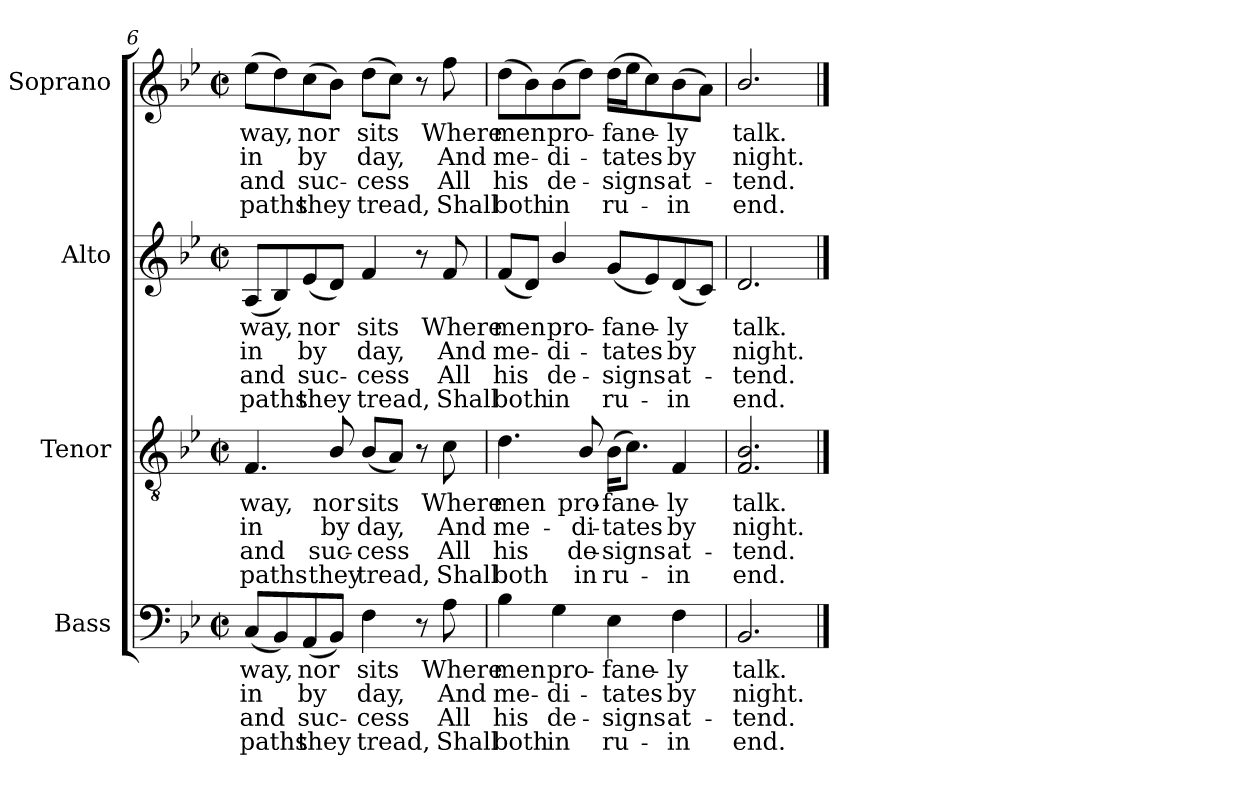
**kern	**text	**text	**text	**text	**kern	**text	**text	**text	**text	**kern	**text	**text	**text	**text	**kern	**text	**text	**text	**text
*part4	*part4	*part4	*part4	*part4	*part3	*part3	*part3	*part3	*part3	*part2	*part2	*part2	*part2	*part2	*part1	*part1	*part1	*part1	*part1
*staff4	*staff4	*staff4	*staff4	*staff4	*staff3	*staff3	*staff3	*staff3	*staff3	*staff2	*staff2	*staff2	*staff2	*staff2	*staff1	*staff1	*staff1	*staff1	*staff1
*I"Bass	*	*	*	*	*I"Tenor	*	*	*	*	*I"Alto	*	*	*	*	*I"Soprano	*	*	*	*
*I'B.	*	*	*	*	*I'T.	*	*	*	*	*I'A.	*	*	*	*	*I'S.	*	*	*	*
*clefF4	*	*	*	*	*clefGv2	*	*	*	*	*clefG2	*	*	*	*	*clefG2	*	*	*	*
*	*	*	*	*	*ITrd7c12	*	*	*	*	*	*	*	*	*	*	*	*	*	*
*k[b-e-]	*	*	*	*	*k[b-e-]	*	*	*	*	*k[b-e-]	*	*	*	*	*k[b-e-]	*	*	*	*
*B-:	*	*	*	*	*B-:	*	*	*	*	*B-:	*	*	*	*	*B-:	*	*	*	*
*M2/2	*	*	*	*	*M2/2	*	*	*	*	*M2/2	*	*	*	*	*M2/2	*	*	*	*
*met(c|)	*	*	*	*	*met(c|)	*	*	*	*	*met(c|)	*	*	*	*	*met(c|)	*	*	*	*
=6	=6	=6	=6	=6	=6	=6	=6	=6	=6	=6	=6	=6	=6	=6	=6	=6	=6	=6	=6
!	!LO:LY:b:color=#000000	!LO:LY:b:color=#000000	!LO:LY:b:color=#000000	!LO:LY:b:color=#000000	!	!	!	!	!	!	!	!	!	!	!	!	!	!	!
!	!	!	!	!	!	!LO:LY:b:color=#000000	!LO:LY:b:color=#000000	!LO:LY:b:color=#000000	!LO:LY:b:color=#000000	!	!	!	!	!	!	!	!	!	!
!	!	!	!	!	!	!	!	!	!	!	!LO:LY:b:color=#000000	!LO:LY:b:color=#000000	!LO:LY:b:color=#000000	!LO:LY:b:color=#000000	!	!	!	!	!
!	!	!	!	!	!	!	!	!	!	!	!	!	!	!	!	!LO:LY:b:color=#000000	!LO:LY:b:color=#000000	!LO:LY:b:color=#000000	!LO:LY:b:color=#000000
(8Ci/L	way,	-in	and	paths	4.FFi/	way,	-in	and	paths	(8Ai/L	way,	-in	and	paths	(8ee-i\L	way,	-in	and	paths
8BB-i/)	.	.	.	.	.	.	.	.	.	8B-i/)	.	.	.	.	8ddi\)	.	.	.	.
!	!LO:LY:b:color=#000000	!LO:LY:b:color=#000000	!LO:LY:b:color=#000000	!LO:LY:b:color=#000000	!	!	!	!	!	!	!	!	!	!	!	!	!	!	!
!	!	!	!	!	!	!	!	!	!	!	!LO:LY:b:color=#000000	!LO:LY:b:color=#000000	!LO:LY:b:color=#000000	!LO:LY:b:color=#000000	!	!	!	!	!
!	!	!	!	!	!	!	!	!	!	!	!	!	!	!	!	!LO:LY:b:color=#000000	!LO:LY:b:color=#000000	!LO:LY:b:color=#000000	!LO:LY:b:color=#000000
(8AAi/	nor	by	suc-	-they	.	.	.	.	.	(8e-i/	nor	by	suc-	-they	(8cci\	nor	by	suc-	-they
!	!	!	!	!	!	!LO:LY:b:color=#000000	!LO:LY:b:color=#000000	!LO:LY:b:color=#000000	!LO:LY:b:color=#000000	!	!	!	!	!	!	!	!	!	!
8BB-i/J)	.	.	.	.	8BB-i/	nor	by	suc-	-they	8di/J)	.	.	.	.	8b-i\J)	.	.	.	.
!	!LO:LY:b:color=#000000	!LO:LY:b:color=#000000	!LO:LY:b:color=#000000	!LO:LY:b:color=#000000	!	!	!	!	!	!	!	!	!	!	!	!	!	!	!
!	!	!	!	!	!	!LO:LY:b:color=#000000	!LO:LY:b:color=#000000	!LO:LY:b:color=#000000	!LO:LY:b:color=#000000	!	!	!	!	!	!	!	!	!	!
!	!	!	!	!	!	!	!	!	!	!	!LO:LY:b:color=#000000	!LO:LY:b:color=#000000	!LO:LY:b:color=#000000	!LO:LY:b:color=#000000	!	!	!	!	!
!	!	!	!	!	!	!	!	!	!	!	!	!	!	!	!	!LO:LY:b:color=#000000	!LO:LY:b:color=#000000	!LO:LY:b:color=#000000	!LO:LY:b:color=#000000
4Fi\	sits	day,	cess	tread,	(8BB-i/L	sits	day,	cess	tread,	4fi/	sits	day,	cess	tread,	(8ddi\L	sits	day,	cess	tread,
.	.	.	.	.	8AAi/J)	.	.	.	.	.	.	.	.	.	8cci\J)	.	.	.	.
8r	.	.	.	.	8r	.	.	.	.	8r	.	.	.	.	8r	.	.	.	.
!	!LO:LY:b:color=#000000	!LO:LY:b:color=#000000	!LO:LY:b:color=#000000	!LO:LY:b:color=#000000	!	!	!	!	!	!	!	!	!	!	!	!	!	!	!
!	!	!	!	!	!	!LO:LY:b:color=#000000	!LO:LY:b:color=#000000	!LO:LY:b:color=#000000	!LO:LY:b:color=#000000	!	!	!	!	!	!	!	!	!	!
!	!	!	!	!	!	!	!	!	!	!	!LO:LY:b:color=#000000	!LO:LY:b:color=#000000	!LO:LY:b:color=#000000	!LO:LY:b:color=#000000	!	!	!	!	!
!	!	!	!	!	!	!	!	!	!	!	!	!	!	!	!	!LO:LY:b:color=#000000	!LO:LY:b:color=#000000	!LO:LY:b:color=#000000	!LO:LY:b:color=#000000
8Ai\	Where	And	All	Shall	8Ci\	Where	And	All	Shall	8fi/	Where	And	All	Shall	8ffi\	Where	And	All	Shall
=7	=7	=7	=7	=7	=7	=7	=7	=7	=7	=7	=7	=7	=7	=7	=7	=7	=7	=7	=7
!	!LO:LY:b:color=#000000	!LO:LY:b:color=#000000	!LO:LY:b:color=#000000	!LO:LY:b:color=#000000	!	!	!	!	!	!	!	!	!	!	!	!	!	!	!
!	!	!	!	!	!	!LO:LY:b:color=#000000	!LO:LY:b:color=#000000	!LO:LY:b:color=#000000	!LO:LY:b:color=#000000	!	!	!	!	!	!	!	!	!	!
!	!	!	!	!	!	!	!	!	!	!	!LO:LY:b:color=#000000	!LO:LY:b:color=#000000	!LO:LY:b:color=#000000	!LO:LY:b:color=#000000	!	!	!	!	!
!	!	!	!	!	!	!	!	!	!	!	!	!	!	!	!	!LO:LY:b:color=#000000	!LO:LY:b:color=#000000	!LO:LY:b:color=#000000	!LO:LY:b:color=#000000
4B-i\	men	me-	his	both	4.Di\	men	me-	his	both	(8fi/L	men	me-	his	both	(8ddi\L	men	me-	his	both
.	.	.	.	.	.	.	.	.	.	8di/J)	.	.	.	.	8b-i\)	.	.	.	.
!	!LO:LY:b:color=#000000	!LO:LY:b:color=#000000	!LO:LY:b:color=#000000	!LO:LY:b:color=#000000	!	!	!	!	!	!	!	!	!	!	!	!	!	!	!
!	!	!	!	!	!	!	!	!	!	!	!LO:LY:b:color=#000000	!LO:LY:b:color=#000000	!LO:LY:b:color=#000000	!LO:LY:b:color=#000000	!	!	!	!	!
!	!	!	!	!	!	!	!	!	!	!	!	!	!	!	!	!LO:LY:b:color=#000000	!LO:LY:b:color=#000000	!LO:LY:b:color=#000000	!LO:LY:b:color=#000000
4Gi\	pro-	-di-	de-	-in	.	.	.	.	.	4b-i/	pro-	-di-	de-	-in	(8b-i\	pro-	-di-	de-	-in
!	!	!	!	!	!	!LO:LY:b:color=#000000	!LO:LY:b:color=#000000	!LO:LY:b:color=#000000	!LO:LY:b:color=#000000	!	!	!	!	!	!	!	!	!	!
.	.	.	.	.	8BB-i/	pro-	-di-	de-	-in	.	.	.	.	.	8ddi\J)	.	.	.	.
!	!LO:LY:b:color=#000000	!LO:LY:b:color=#000000	!LO:LY:b:color=#000000	!LO:LY:b:color=#000000	!	!	!	!	!	!	!	!	!	!	!	!	!	!	!
!	!	!	!	!	!	!LO:LY:b:color=#000000	!LO:LY:b:color=#000000	!LO:LY:b:color=#000000	!LO:LY:b:color=#000000	!	!	!	!	!	!	!	!	!	!
!	!	!	!	!	!	!	!	!	!	!	!LO:LY:b:color=#000000	!LO:LY:b:color=#000000	!LO:LY:b:color=#000000	!LO:LY:b:color=#000000	!	!	!	!	!
!	!	!	!	!	!	!	!	!	!	!	!	!	!	!	!	!LO:LY:b:color=#000000	!LO:LY:b:color=#000000	!LO:LY:b:color=#000000	!LO:LY:b:color=#000000
4E-i\	-fane-	-tates	signs	ru-	(16BB-i\KL	-fane-	-tates	signs	ru-	(8gi/L	-fane-	-tates	signs	ru-	(16ddi\LL	-fane-	-tates	signs	ru-
.	.	.	.	.	8.Ci\J)	.	.	.	.	.	.	.	.	.	16ee-i\J	.	.	.	.
.	.	.	.	.	.	.	.	.	.	8e-i/)	.	.	.	.	8cci\)	.	.	.	.
!	!LO:LY:b:color=#000000	!LO:LY:b:color=#000000	!LO:LY:b:color=#000000	!LO:LY:b:color=#000000	!	!	!	!	!	!	!	!	!	!	!	!	!	!	!
!	!	!	!	!	!	!LO:LY:b:color=#000000	!LO:LY:b:color=#000000	!LO:LY:b:color=#000000	!LO:LY:b:color=#000000	!	!	!	!	!	!	!	!	!	!
!	!	!	!	!	!	!	!	!	!	!	!LO:LY:b:color=#000000	!LO:LY:b:color=#000000	!LO:LY:b:color=#000000	!LO:LY:b:color=#000000	!	!	!	!	!
!	!	!	!	!	!	!	!	!	!	!	!	!	!	!	!	!LO:LY:b:color=#000000	!LO:LY:b:color=#000000	!LO:LY:b:color=#000000	!LO:LY:b:color=#000000
4Fi\	-ly	by	-at-	-in	4FFi/	-ly	by	-at-	-in	(8di/	-ly	by	-at-	-in	(8b-i\	-ly	by	-at-	-in
.	.	.	.	.	.	.	.	.	.	8ci/J)	.	.	.	.	8ai\J)	.	.	.	.
=8	=8	=8	=8	=8	=8	=8	=8	=8	=8	=8	=8	=8	=8	=8	=8	=8	=8	=8	=8
!	!LO:LY:b:color=#000000	!LO:LY:b:color=#000000	!LO:LY:b:color=#000000	!LO:LY:b:color=#000000	!	!	!	!	!	!	!	!	!	!	!	!	!	!	!
!	!	!	!	!	!	!LO:LY:b:color=#000000	!LO:LY:b:color=#000000	!LO:LY:b:color=#000000	!LO:LY:b:color=#000000	!	!	!	!	!	!	!	!	!	!
!	!	!	!	!	!	!	!	!	!	!	!LO:LY:b:color=#000000	!LO:LY:b:color=#000000	!LO:LY:b:color=#000000	!LO:LY:b:color=#000000	!	!	!	!	!
!	!	!	!	!	!	!	!	!	!	!	!	!	!	!	!	!LO:LY:b:color=#000000	!LO:LY:b:color=#000000	!LO:LY:b:color=#000000	!LO:LY:b:color=#000000
2.BB-i/	talk.	night.	tend.	end.	2.FFi/ 2.BB-i	talk.	night.	tend.	end.	2.di/	talk.	night.	tend.	end.	2.b-i/	talk.	night.	tend.	end.
==	==	==	==	==	==	==	==	==	==	==	==	==	==	==	==	==	==	==	==
*-	*-	*-	*-	*-	*-	*-	*-	*-	*-	*-	*-	*-	*-	*-	*-	*-	*-	*-	*-
